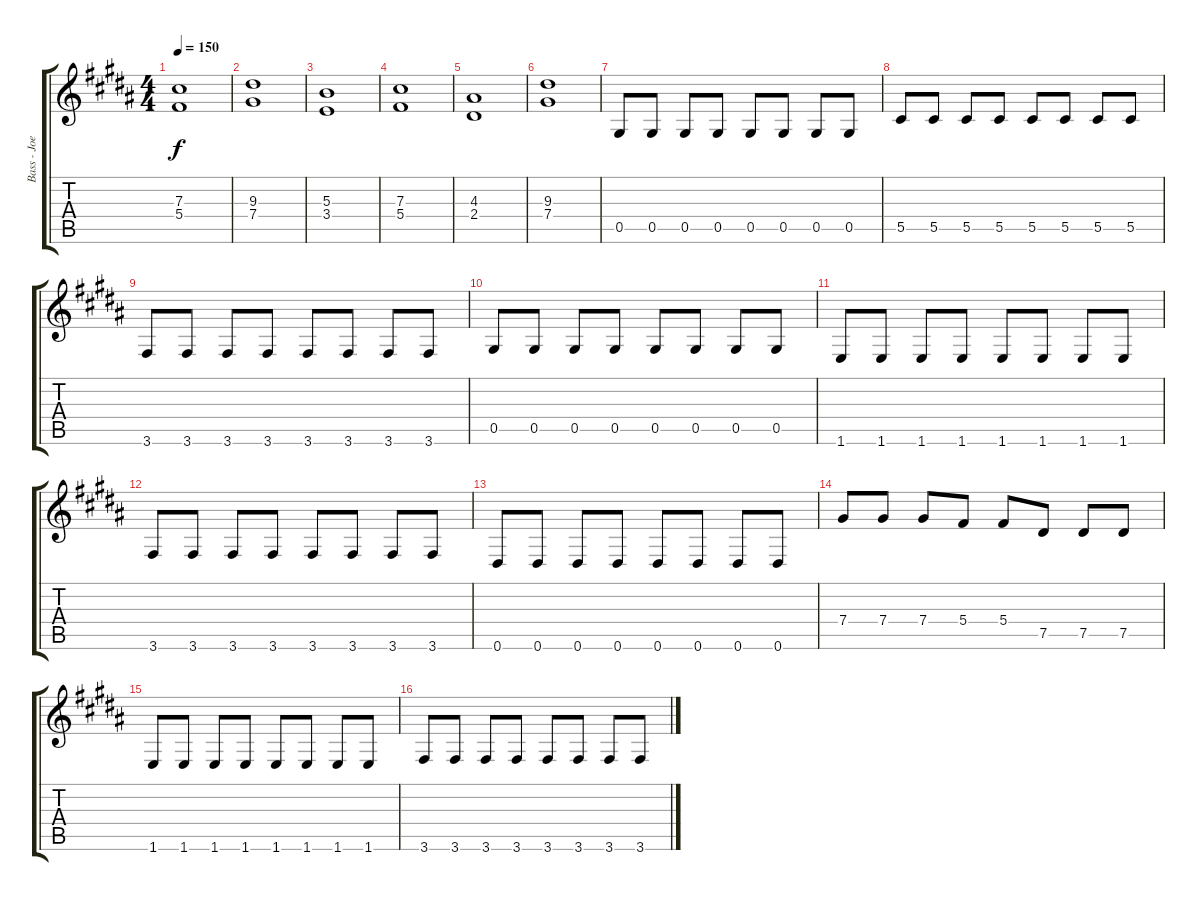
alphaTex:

\track ("Bass - Joe" "Bass - Joe") {instrument electricbasspick}
\staff {score tabs}
\tuning (Eb4 Bb3 Gb3 Db3 Ab2 Eb2) {hide}
\ts (4 4)
\tempo 150
\clef g2
\ks b
(7.3 5.4).1{dy f} |
(9.3 7.4).1 |
(5.3 3.4).1 |
(7.3 5.4).1 |
(4.3 2.4).1 |
(9.3 7.4).1 |
0.5.8 0.5.8 0.5.8 0.5.8 0.5.8 0.5.8 0.5.8 0.5.8 |
5.5.8 5.5.8 5.5.8 5.5.8 5.5.8 5.5.8 5.5.8 5.5.8 |
3.6.8 3.6.8 3.6.8 3.6.8 3.6.8 3.6.8 3.6.8 3.6.8 |
0.5.8 0.5.8 0.5.8 0.5.8 0.5.8 0.5.8 0.5.8 0.5.8 |
1.6.8 1.6.8 1.6.8 1.6.8 1.6.8 1.6.8 1.6.8 1.6.8 |
3.6.8 3.6.8 3.6.8 3.6.8 3.6.8 3.6.8 3.6.8 3.6.8 |
0.6.8 0.6.8 0.6.8 0.6.8 0.6.8 0.6.8 0.6.8 0.6.8 |
7.4.8 7.4.8 7.4.8 5.4.8 5.4.8 7.5.8 7.5.8 7.5.8 |
1.6.8 1.6.8 1.6.8 1.6.8 1.6.8 1.6.8 1.6.8 1.6.8 |
3.6.8 3.6.8 3.6.8 3.6.8 3.6.8 3.6.8 3.6.8 3.6.8
